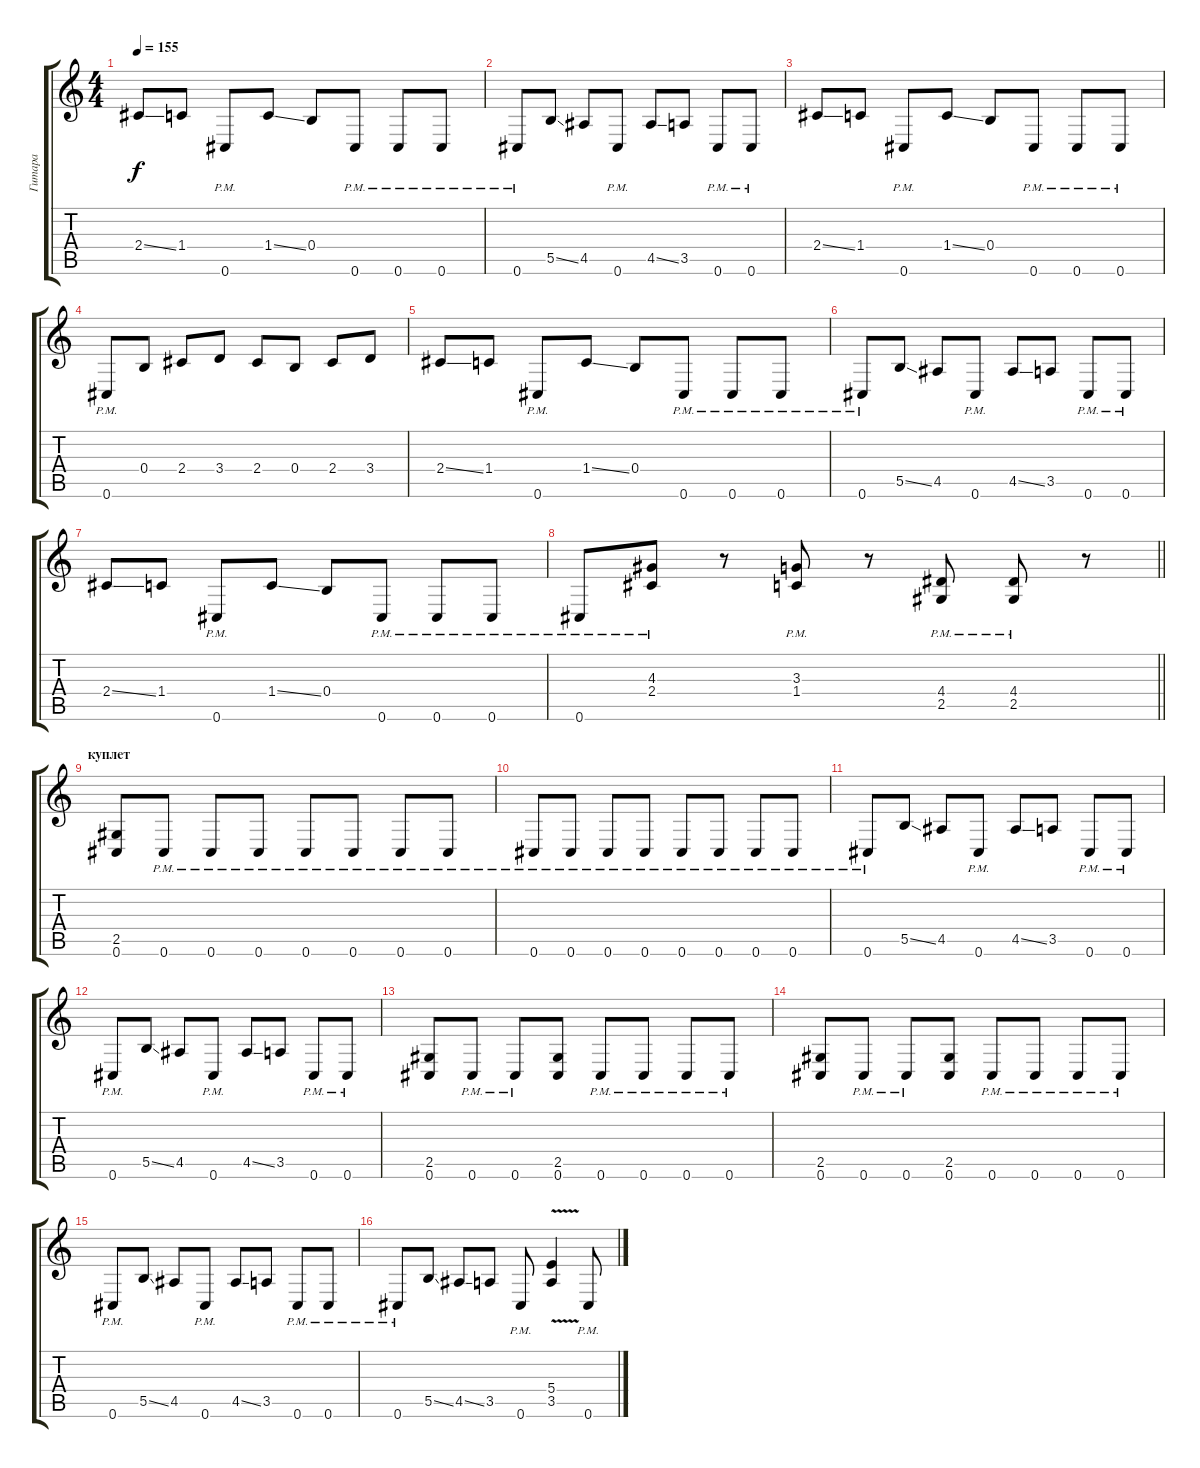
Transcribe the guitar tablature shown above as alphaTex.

\track ("Гитара" "Гитара") {instrument distortionguitar}
\staff {score tabs}
\tuning (Db4 Ab3 E3 B2 Gb2 Db2) {hide}
\ts (4 4)
\tempo 155
\clef g2
\ks c
2.4{ss}.8{dy f} 1.4.8 0.6{pm}.8 1.4{ss}.8 0.4.8 0.6{pm}.8 0.6{pm}.8 0.6{pm}.8 |
0.6{pm}.8 5.5{ss}.8 4.5.8 0.6{pm}.8 4.5{ss}.8 3.5.8 0.6{pm}.8 0.6{pm}.8 |
2.4{ss}.8 1.4.8 0.6{pm}.8 1.4{ss}.8 0.4.8 0.6{pm}.8 0.6{pm}.8 0.6{pm}.8 |
0.6{pm}.8 0.4.8 2.4.8 3.4.8 2.4.8 0.4.8 2.4.8 3.4.8 |
2.4{ss}.8 1.4.8 0.6{pm}.8 1.4{ss}.8 0.4.8 0.6{pm}.8 0.6{pm}.8 0.6{pm}.8 |
0.6{pm}.8 5.5{ss}.8 4.5.8 0.6{pm}.8 4.5{ss}.8 3.5.8 0.6{pm}.8 0.6{pm}.8 |
2.4{ss}.8 1.4.8 0.6{pm}.8 1.4{ss}.8 0.4.8 0.6{pm}.8 0.6{pm}.8 0.6{pm}.8 |
\barLineRight lightlight
0.6{pm}.8 (4.3{pm} 2.4{pm}).8 r.8 (3.3{pm} 1.4{pm}).8 r.8 (4.4{pm} 2.5{pm}).8 (4.4 2.5{pm}).8 r.8 |
\section ("" "куплет")
(2.5 0.6).8 0.6{pm}.8 0.6{pm}.8 0.6{pm}.8 0.6{pm}.8 0.6{pm}.8 0.6{pm}.8 0.6{pm}.8 |
0.6{pm}.8 0.6{pm}.8 0.6{pm}.8 0.6{pm}.8 0.6{pm}.8 0.6{pm}.8 0.6{pm}.8 0.6{pm}.8 |
0.6{pm}.8 5.5{ss}.8 4.5.8 0.6{pm}.8 4.5{ss}.8 3.5.8 0.6{pm}.8 0.6{pm}.8 |
0.6{pm}.8 5.5{ss}.8 4.5.8 0.6{pm}.8 4.5{ss}.8 3.5.8 0.6{pm}.8 0.6{pm}.8 |
(2.5 0.6).8 0.6{pm}.8 0.6{pm}.8 (2.5 0.6).8 0.6{pm}.8 0.6{pm}.8 0.6{pm}.8 0.6{pm}.8 |
(2.5 0.6).8 0.6{pm}.8 0.6{pm}.8 (2.5 0.6).8 0.6{pm}.8 0.6{pm}.8 0.6{pm}.8 0.6{pm}.8 |
0.6{pm}.8 5.5{ss}.8 4.5.8 0.6{pm}.8 4.5{ss}.8 3.5.8 0.6{pm}.8 0.6{pm}.8 |
0.6{pm}.8 5.5{ss}.8 4.5{ss}.8 3.5.8 0.6{pm}.8 (5.4 3.5{v}).4 0.6{pm}.8
